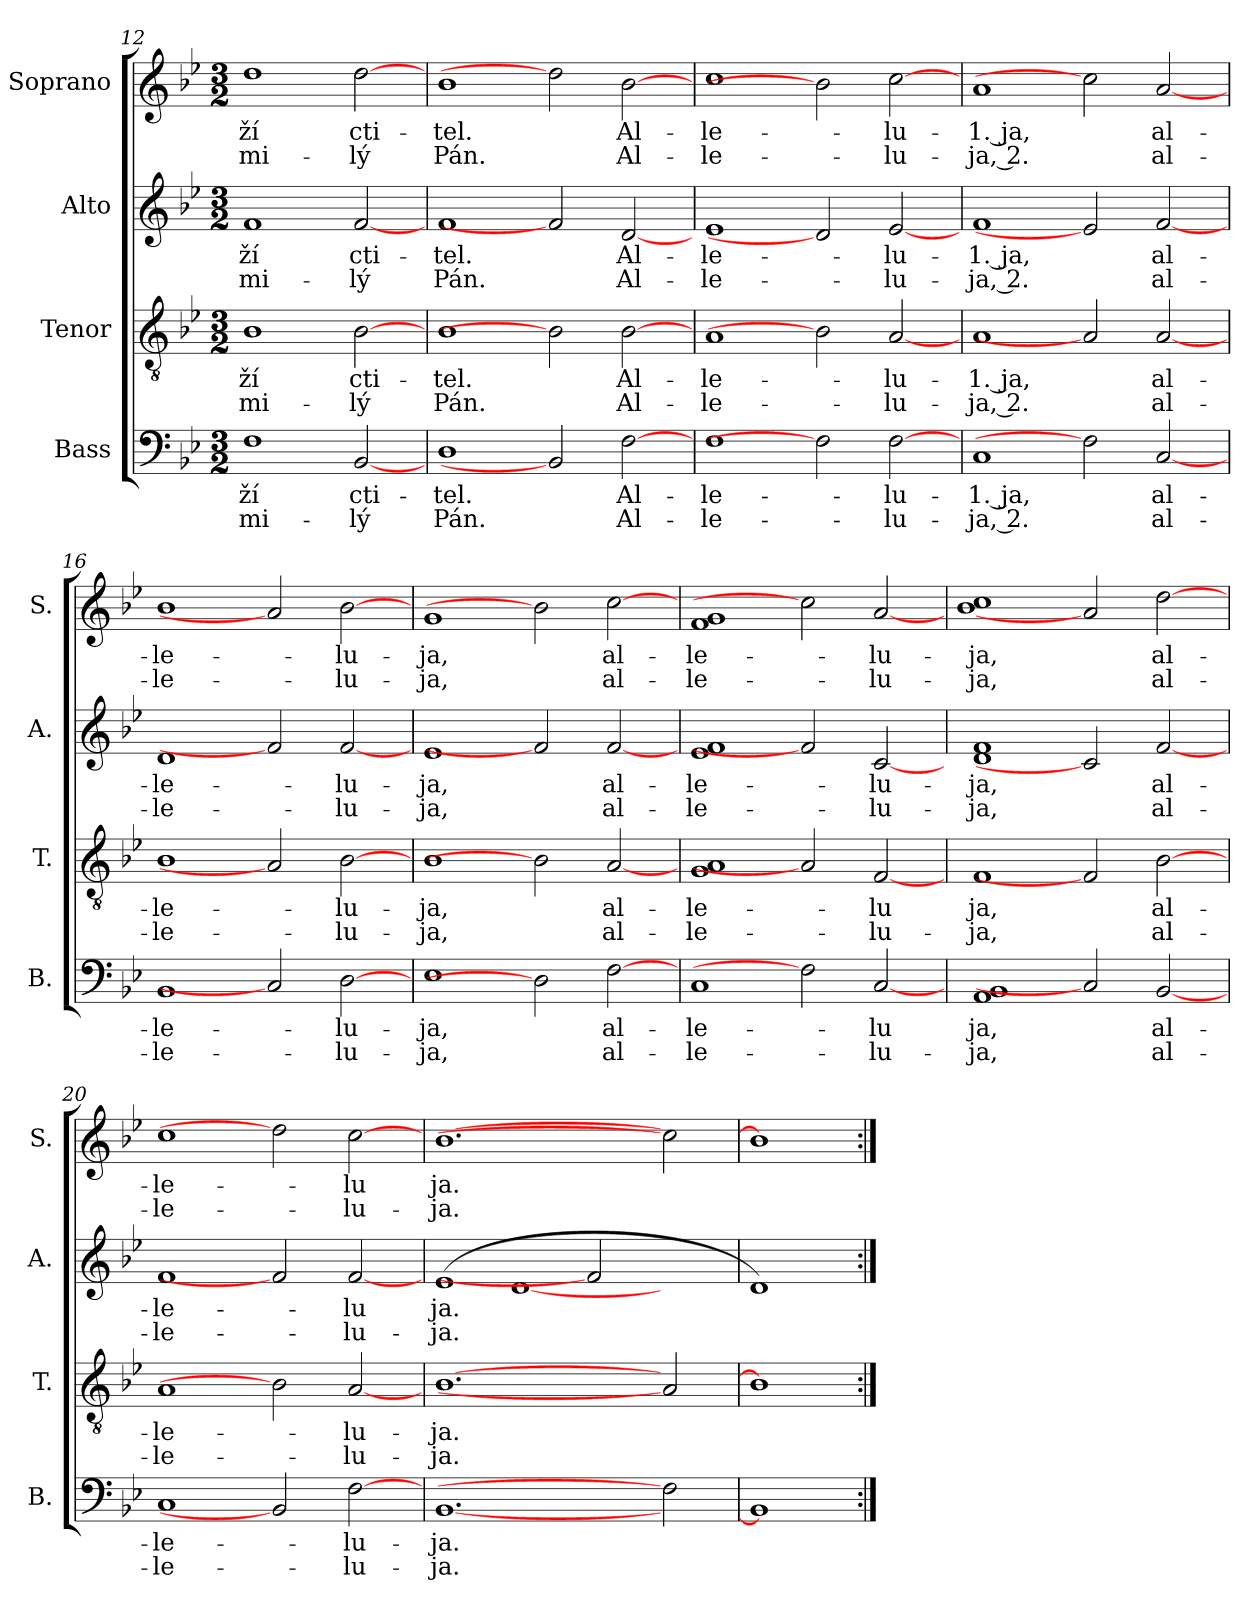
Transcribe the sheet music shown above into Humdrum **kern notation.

**kern	**text	**text	**kern	**text	**text	**kern	**text	**text	**kern	**text	**text
*part4	*part4	*part4	*part3	*part3	*part3	*part2	*part2	*part2	*part1	*part1	*part1
*staff4	*staff4	*staff4	*staff3	*staff3	*staff3	*staff2	*staff2	*staff2	*staff1	*staff1	*staff1
*I"Bass	*	*	*I"Tenor	*	*	*I"Alto	*	*	*I"Soprano	*	*
*I'B.	*	*	*I'T.	*	*	*I'A.	*	*	*I'S.	*	*
*clefF4	*	*	*clefGv2	*	*	*clefG2	*	*	*clefG2	*	*
*k[b-e-]	*	*	*k[b-e-]	*	*	*k[b-e-]	*	*	*k[b-e-]	*	*
*B-:	*	*	*B-:	*	*	*B-:	*	*	*B-:	*	*
*M3/2	*	*	*M3/2	*	*	*M3/2	*	*	*M3/2	*	*
=12	=12	=12	=12	=12	=12	=12	=12	=12	=12	=12	=12
!	!LO:LY:a:rj	!LO:LY:a:rj	!	!LO:LY:b:rj	!LO:LY:b:rj	!	!LO:LY:a:rj	!LO:LY:a:rj	!	!LO:LY:b:rj	!LO:LY:b:rj
1F	-ží	mi-	1B-	-ží	mi-	1f	-ží	mi-	1dd	-ží	mi-
!	!LO:LY:a	!LO:LY:a	!	!LO:LY:b	!LO:LY:b	!	!LO:LY:a	!LO:LY:a	!	!LO:LY:b	!LO:LY:b
[2BB-	cti-	-lý	[2B-	cti-	-lý	[2f	cti-	-lý	[2dd	cti-	-lý
=13	=13	=13	=13	=13	=13	=13	=13	=13	=13	=13	=13
!	!LO:LY:a	!LO:LY:a	!	!LO:LY:b	!LO:LY:b	!	!LO:LY:a	!LO:LY:a	!	!LO:LY:b	!LO:LY:b
1D	-tel.	Pán.	1B-	-tel.	Pán.	1f	-tel.	Pán.	1b-	-tel.	Pán.
2BB-]	.	.	2B-]	.	.	2f]	.	.	2dd]	.	.
!	!LO:LY:a	!LO:LY:a	!	!LO:LY:b	!LO:LY:b	!	!LO:LY:a	!LO:LY:a	!	!LO:LY:b	!LO:LY:b
[2F	Al-	Al-	[2B-	Al-	Al-	[2d	Al-	Al-	[2b-	Al-	Al-
=14	=14	=14	=14	=14	=14	=14	=14	=14	=14	=14	=14
!	!LO:LY:a:rj	!LO:LY:a:rj	!	!LO:LY:b:rj	!LO:LY:b:rj	!	!LO:LY:a:rj	!LO:LY:a:rj	!	!LO:LY:b:rj	!LO:LY:b:rj
1F	-le-	-le-	1A	-le-	-le-	1e-	-le-	-le-	1cc	-le-	-le-
2F]	.	.	2B-]	.	.	2d]	.	.	2b-]	.	.
!	!LO:LY:a	!LO:LY:a	!	!LO:LY:b	!LO:LY:b	!	!LO:LY:a	!LO:LY:a	!	!LO:LY:b	!LO:LY:b
[2F	-lu-	-lu-	[2A	-lu-	-lu-	[2e-	-lu-	-lu-	[2cc	-lu-	-lu-
!!LO:PB:g=z
=15	=15	=15	=15	=15	=15	=15	=15	=15	=15	=15	=15
!	!LO:LY:a:rj	!LO:LY:a:rj	!	!LO:LY:b:rj	!LO:LY:b:rj	!	!LO:LY:a:rj	!LO:LY:a:rj	!	!LO:LY:b:rj	!LO:LY:b:rj
1C	-1. ja,	-ja, 2.	1A	-1. ja,	-ja, 2.	1f	-1. ja,	-ja, 2.	1a	-1. ja,	-ja, 2.
2F]	.	.	2A]	.	.	2e-]	.	.	2cc]	.	.
!	!LO:LY:a	!LO:LY:a	!	!LO:LY:b	!LO:LY:b	!	!LO:LY:a	!LO:LY:a	!	!LO:LY:b	!LO:LY:b
[2C	al-	al-	[2A	al-	al-	[2f	al-	al-	[2a	al-	al-
=16	=16	=16	=16	=16	=16	=16	=16	=16	=16	=16	=16
!	!LO:LY:a:rj	!LO:LY:a:rj	!	!LO:LY:b:rj	!LO:LY:b:rj	!	!LO:LY:a:rj	!LO:LY:a:rj	!	!LO:LY:b:rj	!LO:LY:b:rj
1BB-	-le-	-le-	1B-	-le-	-le-	1d	-le-	-le-	1b-	-le-	-le-
2C]	.	.	2A]	.	.	2f]	.	.	2a]	.	.
!	!LO:LY:a	!LO:LY:a	!	!LO:LY:b	!LO:LY:b	!	!LO:LY:a	!LO:LY:a	!	!LO:LY:b	!LO:LY:b
[2D	-lu-	-lu-	[2B-	-lu-	-lu-	[2f	-lu-	-lu-	[2b-	-lu-	-lu-
=17	=17	=17	=17	=17	=17	=17	=17	=17	=17	=17	=17
!	!LO:LY:a	!LO:LY:a	!	!LO:LY:b	!LO:LY:b	!	!LO:LY:a	!LO:LY:a	!	!LO:LY:b	!LO:LY:b
1E-	-ja,	-ja,	1B-	-ja,	-ja,	1e-	-ja,	-ja,	1g	-ja,	-ja,
2D]	.	.	2B-]	.	.	2f]	.	.	2b-]	.	.
!	!LO:LY:a	!LO:LY:a	!	!LO:LY:b	!LO:LY:b	!	!LO:LY:a	!LO:LY:a	!	!LO:LY:b	!LO:LY:b
[2F	al-	al-	[2A	al-	al-	[2f	al-	al-	[2cc	al-	al-
=18	=18	=18	=18	=18	=18	=18	=18	=18	=18	=18	=18
!	!LO:LY:a	!LO:LY:a	!	!LO:LY:b	!LO:LY:b	!	!LO:LY:a	!LO:LY:a	!	!LO:LY:b	!LO:LY:b
1C	-le-	-le-	(<1G 1A	-le-	-le-	(<1e- 1f	-le-	-le-	(<1f 1g	-le-	-le-
2F]	.	.	2A]	.	.	2f]	.	.	2cc]	.	.
!	!LO:LY:a	!LO:LY:a	!	!LO:LY:b	!LO:LY:b	!	!LO:LY:a	!LO:LY:a	!	!LO:LY:b	!LO:LY:b
[2C	-lu	-lu-	[2F	-lu	-lu-	[2c	-lu-	-lu-	[2a	-lu-	-lu-
=19	=19	=19	=19	=19	=19	=19	=19	=19	=19	=19	=19
!	!LO:LY:a	!LO:LY:a	!	!LO:LY:b	!LO:LY:b	!	!LO:LY:a	!LO:LY:a	!	!LO:LY:b	!LO:LY:b
(<1AA 1BB-	ja,	-ja,	1F	ja,	-ja,	(<1d 1f	-ja,	-ja,	(>1b- 1cc	-ja,	-ja,
2C]	.	.	2F]	.	.	2c]	.	.	2a]	.	.
!	!LO:LY:a	!LO:LY:a	!	!LO:LY:b	!LO:LY:b	!	!LO:LY:a	!LO:LY:a	!	!LO:LY:b	!LO:LY:b
[2BB-	al-	al-	[2B-	al-	al-	[2f	al-	al-	[2dd	al-	al-
=20	=20	=20	=20	=20	=20	=20	=20	=20	=20	=20	=20
!	!LO:LY:a:rj	!LO:LY:a:rj	!	!LO:LY:b:rj	!LO:LY:b:rj	!	!LO:LY:a:rj	!LO:LY:a:rj	!	!LO:LY:b:rj	!LO:LY:b:rj
1C	-le-	-le-	1A	-le-	-le-	1f	-le-	-le-	1cc	-le-	-le-
2BB-]	.	.	2B-]	.	.	2f]	.	.	2dd]	.	.
!	!LO:LY:a	!LO:LY:a	!	!LO:LY:b	!LO:LY:b	!	!LO:LY:a	!LO:LY:a	!	!LO:LY:b	!LO:LY:b
[2F	-lu-	-lu-	[2A	-lu-	-lu-	[2f	-lu	-lu-	[2cc	-lu	-lu-
=21	=21	=21	=21	=21	=21	=21	=21	=21	=21	=21	=21
!	!LO:LY:a	!LO:LY:a	!	!LO:LY:b	!LO:LY:b	!	!LO:LY:a	!LO:LY:a	!	!LO:LY:b	!LO:LY:b
*	*	*	*	*	*	*^	*	*	*	*	*
[<1.BB-	-ja.	-ja.	[>1.B-	-ja.	-ja.	(<1e-	2ryy	ja.	-ja.	[>1.b-	ja.	-ja.
.	.	.	.	.	.	.	[<1d	.	.	.	.	.
.	.	.	.	.	.	2f]	.	.	.	.	.	.
2F]	.	.	2A]	.	.	2ryy	2ryy	.	.	2cc]	.	.
*	*	*	*	*	*	*v	*v	*	*	*	*	*
=22	=22	=22	=22	=22	=22	=22	=22	=22	=22	=22	=22
1BB-]	.	.	1B-]	.	.	1d)	.	.	1b-]	.	.
=:|!	=:|!	=:|!	=:|!	=:|!	=:|!	=:|!	=:|!	=:|!	=:|!	=:|!	=:|!
*-	*-	*-	*-	*-	*-	*-	*-	*-	*-	*-	*-
